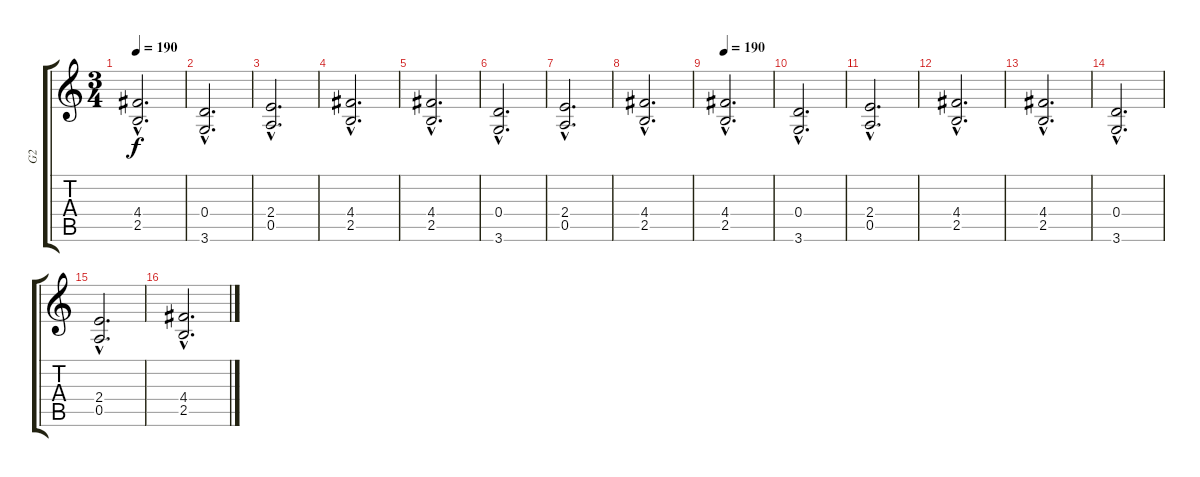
\track ("G2" "G2") {instrument distortionguitar}
\staff {score tabs}
\tuning (E4 B3 G3 D3 A2 E2) {hide}
\ts (3 4)
\tempo 200
\tempo 190
\clef g2
\ks c
(4.4{hac} 2.5{hac}).2{d dy f} |
(0.4{hac} 3.6{hac}).2{d} |
(2.4{hac} 0.5{hac}).2{d} |
(4.4{hac} 2.5{hac}).2{d} |
(4.4{hac} 2.5{hac}).2{d} |
(0.4{hac} 3.6{hac}).2{d} |
(2.4{hac} 0.5{hac}).2{d} |
(4.4{hac} 2.5{hac}).2{d} |
\tempo 190
(4.4{hac} 2.5{hac}).2{d} |
(0.4{hac} 3.6{hac}).2{d} |
(2.4{hac} 0.5{hac}).2{d} |
(4.4{hac} 2.5{hac}).2{d} |
(4.4{hac} 2.5{hac}).2{d} |
(0.4{hac} 3.6{hac}).2{d} |
(2.4{hac} 0.5{hac}).2{d} |
(4.4{hac} 2.5{hac}).2{d}
